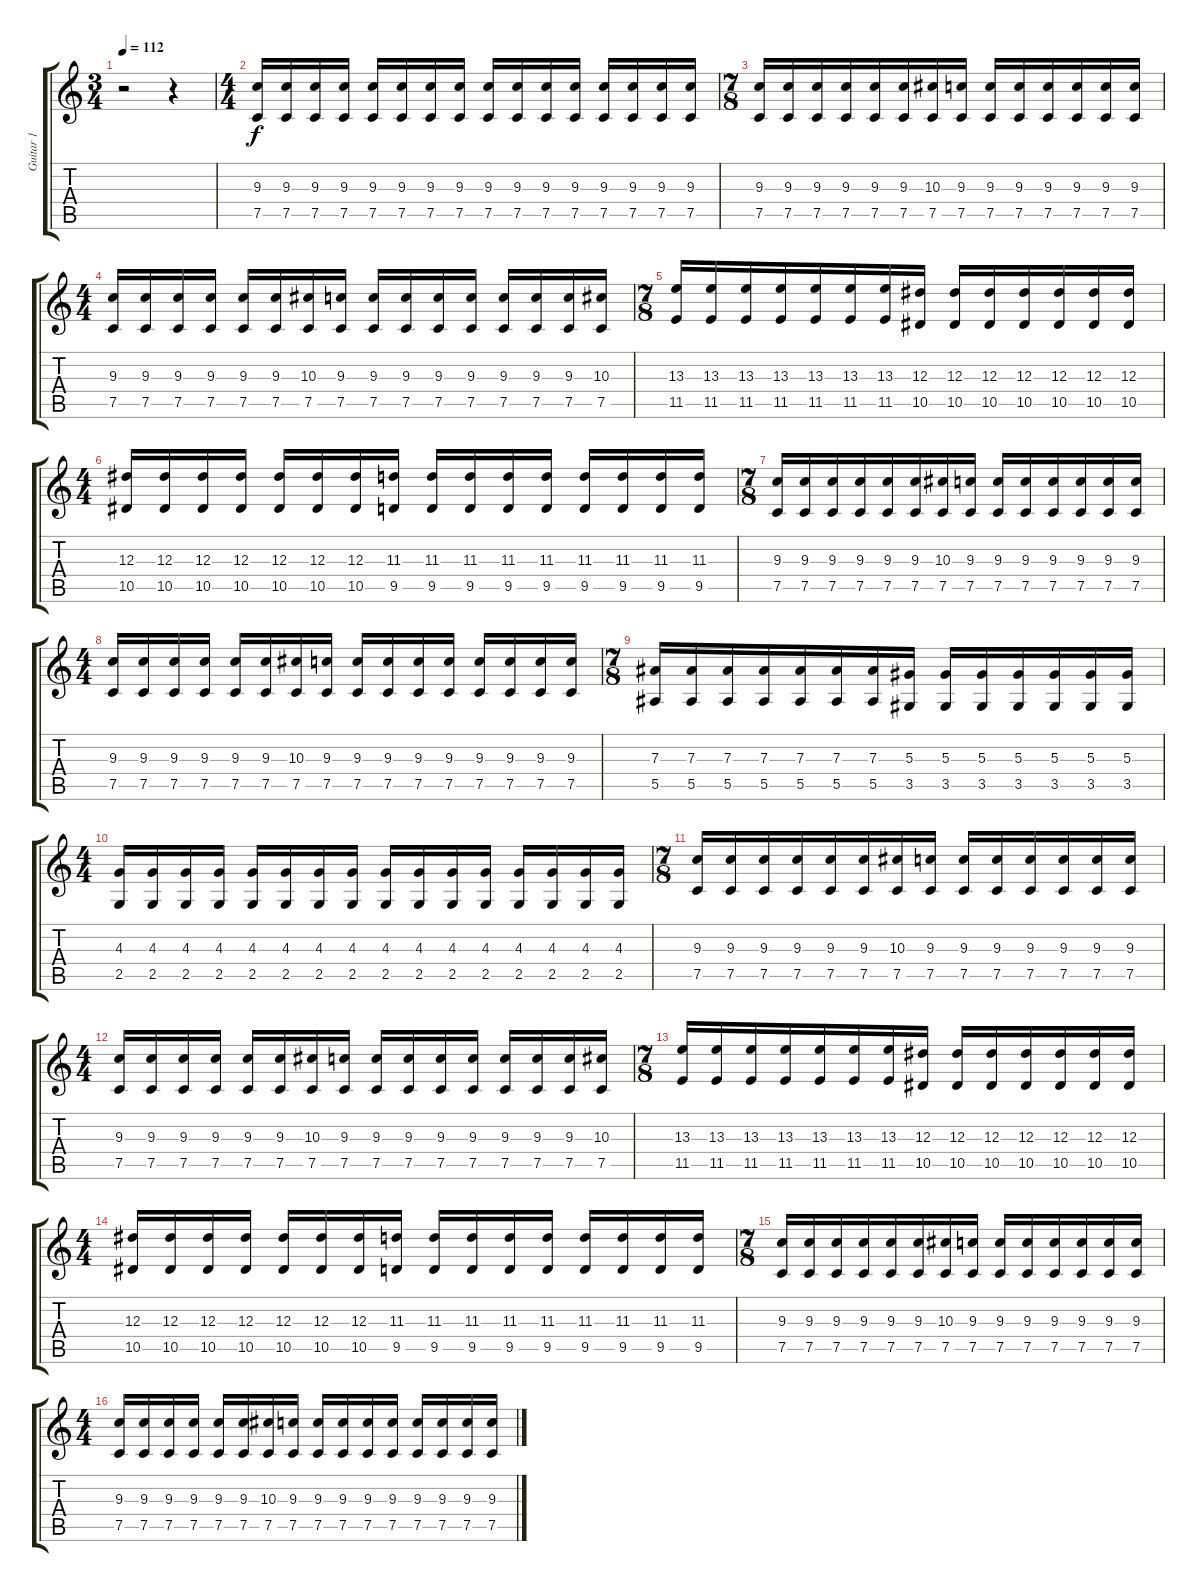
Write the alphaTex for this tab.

\track ("Guitar 1" "Guitar 1") {instrument distortionguitar}
\staff {score tabs}
\tuning (C4 G3 Eb3 Bb2 F2 C2) {hide}
\ts (3 4)
\tempo 112
\clef g2
\ks c
r.2{dy f} r.4 |
\ts (4 4)
(9.3 7.5).16 (9.3 7.5).16 (9.3 7.5).16 (9.3 7.5).16 (9.3 7.5).16 (9.3 7.5).16 (9.3 7.5).16 (9.3 7.5).16 (9.3 7.5).16 (9.3 7.5).16 (9.3 7.5).16 (9.3 7.5).16 (9.3 7.5).16 (9.3 7.5).16 (9.3 7.5).16 (9.3 7.5).16 |
\ts (7 8)
(9.3 7.5).16 (9.3 7.5).16 (9.3 7.5).16 (9.3 7.5).16 (9.3 7.5).16 (9.3 7.5).16 (10.3 7.5).16 (9.3 7.5).16 (9.3 7.5).16 (9.3 7.5).16 (9.3 7.5).16 (9.3 7.5).16 (9.3 7.5).16 (9.3 7.5).16 |
\ts (4 4)
(9.3 7.5).16 (9.3 7.5).16 (9.3 7.5).16 (9.3 7.5).16 (9.3 7.5).16 (9.3 7.5).16 (10.3 7.5).16 (9.3 7.5).16 (9.3 7.5).16 (9.3 7.5).16 (9.3 7.5).16 (9.3 7.5).16 (9.3 7.5).16 (9.3 7.5).16 (9.3 7.5).16 (10.3 7.5).16 |
\ts (7 8)
(13.3 11.5).16 (13.3 11.5).16 (13.3 11.5).16 (13.3 11.5).16 (13.3 11.5).16 (13.3 11.5).16 (13.3 11.5).16 (12.3 10.5).16 (12.3 10.5).16 (12.3 10.5).16 (12.3 10.5).16 (12.3 10.5).16 (12.3 10.5).16 (12.3 10.5).16 |
\ts (4 4)
(12.3 10.5).16 (12.3 10.5).16 (12.3 10.5).16 (12.3 10.5).16 (12.3 10.5).16 (12.3 10.5).16 (12.3 10.5).16 (11.3 9.5).16 (11.3 9.5).16 (11.3 9.5).16 (11.3 9.5).16 (11.3 9.5).16 (11.3 9.5).16 (11.3 9.5).16 (11.3 9.5).16 (11.3 9.5).16 |
\ts (7 8)
(9.3 7.5).16 (9.3 7.5).16 (9.3 7.5).16 (9.3 7.5).16 (9.3 7.5).16 (9.3 7.5).16 (10.3 7.5).16 (9.3 7.5).16 (9.3 7.5).16 (9.3 7.5).16 (9.3 7.5).16 (9.3 7.5).16 (9.3 7.5).16 (9.3 7.5).16 |
\ts (4 4)
(9.3 7.5).16 (9.3 7.5).16 (9.3 7.5).16 (9.3 7.5).16 (9.3 7.5).16 (9.3 7.5).16 (10.3 7.5).16 (9.3 7.5).16 (9.3 7.5).16 (9.3 7.5).16 (9.3 7.5).16 (9.3 7.5).16 (9.3 7.5).16 (9.3 7.5).16 (9.3 7.5).16 (9.3 7.5).16 |
\ts (7 8)
(7.3 5.5).16 (7.3 5.5).16 (7.3 5.5).16 (7.3 5.5).16 (7.3 5.5).16 (7.3 5.5).16 (7.3 5.5).16 (5.3 3.5).16 (5.3 3.5).16 (5.3 3.5).16 (5.3 3.5).16 (5.3 3.5).16 (5.3 3.5).16 (5.3 3.5).16 |
\ts (4 4)
(4.3 2.5).16 (4.3 2.5).16 (4.3 2.5).16 (4.3 2.5).16 (4.3 2.5).16 (4.3 2.5).16 (4.3 2.5).16 (4.3 2.5).16 (4.3 2.5).16 (4.3 2.5).16 (4.3 2.5).16 (4.3 2.5).16 (4.3 2.5).16 (4.3 2.5).16 (4.3 2.5).16 (4.3 2.5).16 |
\ts (7 8)
(9.3 7.5).16 (9.3 7.5).16 (9.3 7.5).16 (9.3 7.5).16 (9.3 7.5).16 (9.3 7.5).16 (10.3 7.5).16 (9.3 7.5).16 (9.3 7.5).16 (9.3 7.5).16 (9.3 7.5).16 (9.3 7.5).16 (9.3 7.5).16 (9.3 7.5).16 |
\ts (4 4)
(9.3 7.5).16 (9.3 7.5).16 (9.3 7.5).16 (9.3 7.5).16 (9.3 7.5).16 (9.3 7.5).16 (10.3 7.5).16 (9.3 7.5).16 (9.3 7.5).16 (9.3 7.5).16 (9.3 7.5).16 (9.3 7.5).16 (9.3 7.5).16 (9.3 7.5).16 (9.3 7.5).16 (10.3 7.5).16 |
\ts (7 8)
(13.3 11.5).16 (13.3 11.5).16 (13.3 11.5).16 (13.3 11.5).16 (13.3 11.5).16 (13.3 11.5).16 (13.3 11.5).16 (12.3 10.5).16 (12.3 10.5).16 (12.3 10.5).16 (12.3 10.5).16 (12.3 10.5).16 (12.3 10.5).16 (12.3 10.5).16 |
\ts (4 4)
(12.3 10.5).16 (12.3 10.5).16 (12.3 10.5).16 (12.3 10.5).16 (12.3 10.5).16 (12.3 10.5).16 (12.3 10.5).16 (11.3 9.5).16 (11.3 9.5).16 (11.3 9.5).16 (11.3 9.5).16 (11.3 9.5).16 (11.3 9.5).16 (11.3 9.5).16 (11.3 9.5).16 (11.3 9.5).16 |
\ts (7 8)
(9.3 7.5).16 (9.3 7.5).16 (9.3 7.5).16 (9.3 7.5).16 (9.3 7.5).16 (9.3 7.5).16 (10.3 7.5).16 (9.3 7.5).16 (9.3 7.5).16 (9.3 7.5).16 (9.3 7.5).16 (9.3 7.5).16 (9.3 7.5).16 (9.3 7.5).16 |
\ts (4 4)
(9.3 7.5).16 (9.3 7.5).16 (9.3 7.5).16 (9.3 7.5).16 (9.3 7.5).16 (9.3 7.5).16 (10.3 7.5).16 (9.3 7.5).16 (9.3 7.5).16 (9.3 7.5).16 (9.3 7.5).16 (9.3 7.5).16 (9.3 7.5).16 (9.3 7.5).16 (9.3 7.5).16 (9.3 7.5).16
